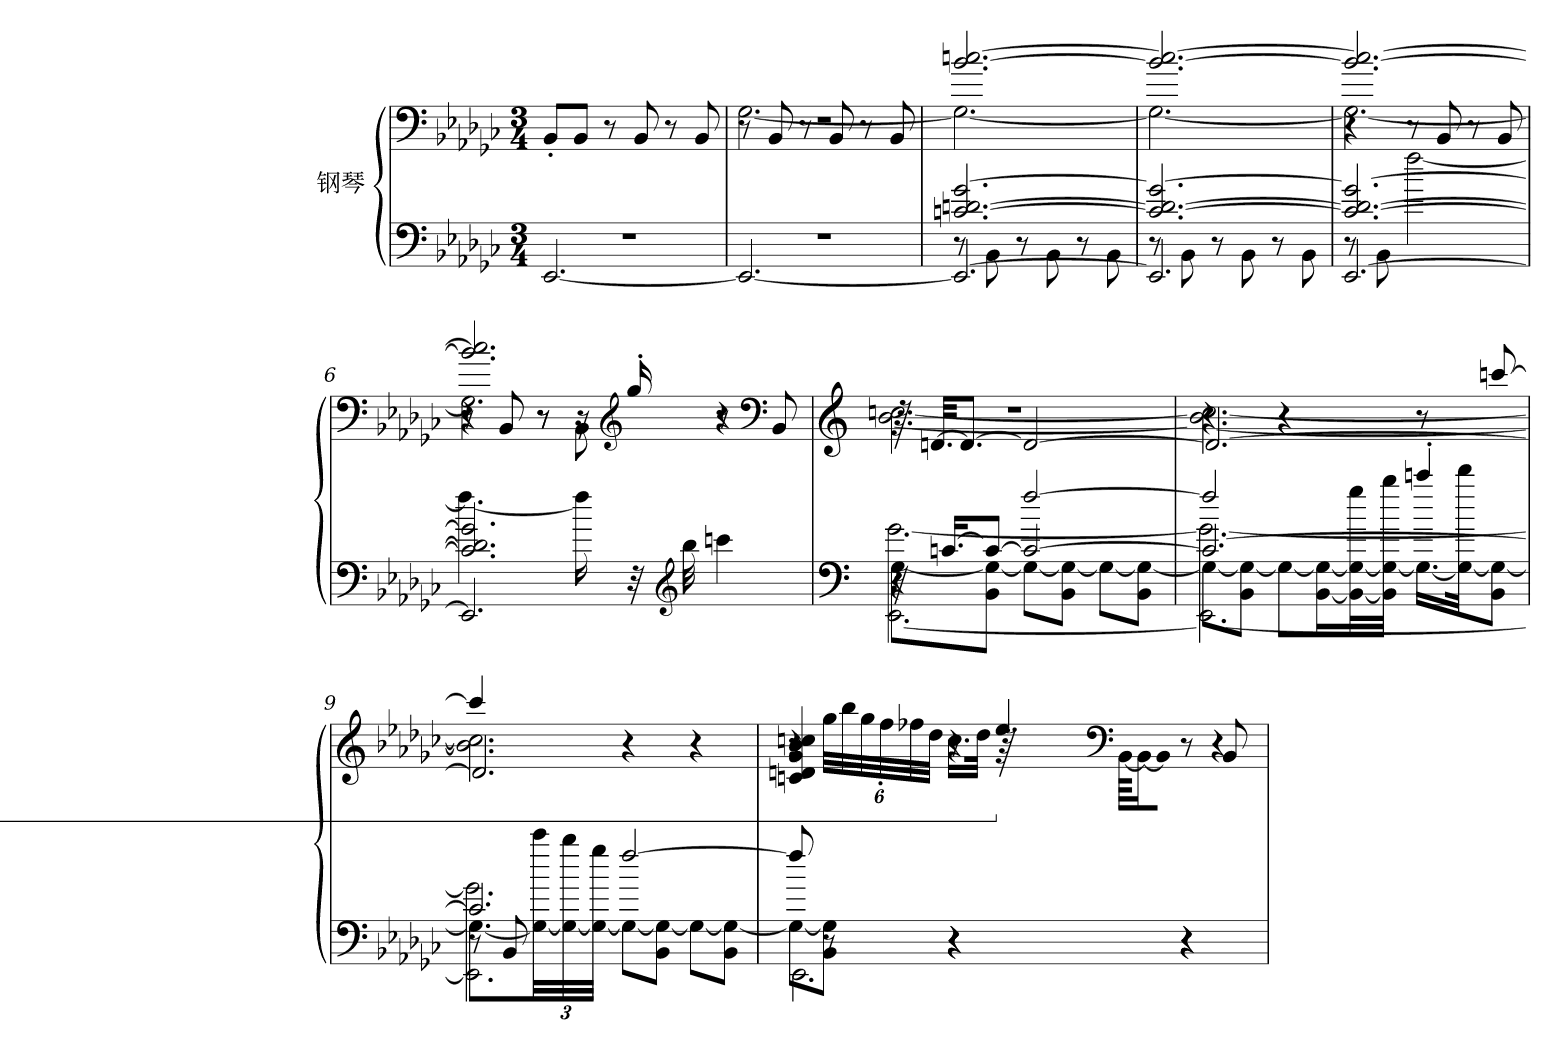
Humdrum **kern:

**kern	**kern
*part1	*part1
*staff2	*staff1
*I"钢琴	*
*clefF4	*clefF4
*k[b-e-a-d-g-c-]	*k[b-e-a-d-g-c-]
*M3/4	*M3/4
*MM56	*MM56
=1	=1
*^	*
2.r	[2.EE-/	8BB-'/L
*	*	*MM64
.	.	8BB-/J
*	*	*MM61
.	.	8r
*	*	*MM59
.	.	8BB-/
*	*	*MM62
.	.	8r
*	*	*MM57
.	.	8BB-/
=2	=2	=2
*	*	*MM59
*	*	*^
*	*	*	*^
2.r	2.EE-/_	2.r	[2.G-\	8r
*	*	*MM65	*	*
.	.	.	.	8BB-/
*	*	*MM62	*	*
.	.	.	.	8r
*	*	*MM55	*	*
.	.	.	.	8BB-/
*	*	*MM66	*	*
.	.	.	.	8r
*	*	*MM53	*	*
.	.	.	.	8BB-/
*v	*v	*	*	*
*	*v	*v	*v
=3	=3
*	*MM56
*^	*^
*	*^	*	*
[2.cn/ [2.dn/ [2.g-/	8r	2.EE-/_	[2.b-/ [2.ccn/	2.G-\_
.	8BB-\	.	.	.
.	8r	.	.	.
.	8BB-\	.	.	.
.	8r	.	.	.
.	8BB-\	.	.	.
=4	=4	=4	=4	=4
*	*	*	*MM65	*
2.c/_ 2.d/_ 2.g-/_	8r	2.EE-/]	2.b-/_ 2.cc/_	2.G-\_
.	8BB-\	.	.	.
.	8r	.	.	.
.	8BB-\	.	.	.
.	8r	.	.	.
.	8BB-\	.	.	.
*	*	*	*v	*v
=5	=5	=5	=5
*	*	*	*MM55
*	*	*	*^
*	*	*	*	*^
2.c/_ 2.d/_ 2.g-/_	8r	[2.EE-/	2.b-/_ 2.cc/_	2.G-\_	4r
.	8BB-\	.	.	.	.
*	*	*	*MM62	*	*
.	[2ff\	.	.	.	8r
*	*	*	*MM55	*	*
.	.	.	.	.	8BB-/
*	*	*	*MM61	*	*
.	.	.	.	.	8r
*	*	*	*MM55	*	*
.	.	.	.	.	8BB-/
*	*	*	*v	*v	*v
!!LO:LB:g=z
=6	=6	=6	=6
*	*	*	*MM61
*	*	*	*^
*	*	*	*	*^
*	*	*	*	*	*^
2.c/] 2.d/] 2.g-/]	4.ff\_	2.EE-/]	2.b-/] 2.cc/]	2.G-\]	8r	4r
.	.	.	.	.	8BB-/	.
*	*	*	*MM57	*	*	*
.	.	.	.	.	8r	8r
*	*	*	*MM59	*	*	*
.	16ff\]	.	.	.	16r	8BB-\
*	*	*	*clefG2	*	*	*
.	32r	.	.	.	16gg-'/	.
*clefG2	*	*	*	*	*	*
.	32bb-\	.	.	.	.	.
*	*	*	*MM48	*	*	*
.	4cccn\	.	.	.	8r	4r
*	*	*	*clefF4	*	*	*
*	*	*	*MM55	*	*	*
.	.	.	.	.	8BB-/	.
*v	*v	*v	*	*	*	*
*	*v	*v	*v	*v
=7	=7
*clefF4	*clefG2
*	*MM50
*^	*^
*	*^	*	*^
*	*	*^	*	*	*
4r	[8G-\L	32r	[2.EE-\ [2.g-\	2.r	[2.b-\ [2.ccn\	64r
.	.	.	.	.	.	[32.dn/KKL
.	.	[16.cn/KL	.	.	.	.
.	.	.	.	.	.	8.d/J_
.	8BB-\ 8G-\_J	8c/J_	.	.	.	.
*	*	*	*	*MM52	*	*
[2ff/	8G-\L_	2c/_	.	.	.	2d/_
.	8BB-\ 8G-\_J	.	.	.	.	.
.	8G-\L_	.	.	.	.	.
.	8BB-\ 8G-\_J	.	.	.	.	.
!!LO:LB:g=z	!!	!!
=8	=8	=8	=8	=8	=8	=8
*	*	*	*	*MM55	*	*
2ff/]	8G-\L_	2.c/_	2.EE-\_ 2.g-\_	4r	2.b-\_ 2.cc\_	2.d/_
.	8BB-\ 8G-\_J	.	.	.	.	.
*	*	*	*	*MM59	*	*
.	8G-\L_	.	.	4r	.	.
.	[16BB-\ 16G-\_L	.	.	.	.	.
.	32BB-\_ 32G-\_ 32gg-\L	.	.	.	.	.
.	32BB-\] 32G-\_ 32bb-\JJJ	.	.	.	.	.
*	*	*	*	*MM56	*	*
4cccn'/	16.G-\LL_	.	.	8r	.	.
.	32G-\_ 32ddd-\JK	.	.	.	.	.
*	*	*	*	*MM57	*	*
.	8BB-\ 8G-\_J	.	.	[8cccn/	.	.
=9	=9	=9	=9	=9	=9	=9
*	*	*	*	*MM63	*	*
8r	8.G-\L_	2.c/]	2.EE-\] 2.g-\]	4ccc/]	2.b-\] 2.cc\]	2.d/]
8BB-/	.	.	.	.	.	.
*	*Xbrackettup	*	*	*	*	*
.	48G-\_ 48ccc-\LL	.	.	.	.	.
.	48G-\_ 48bb-\	.	.	.	.	.
.	48G-\_ 48gg-\JJJ	.	.	.	.	.
*	*	*	*	*MM54	*	*
[2ff/	8G-\L_	.	.	4r	.	.
.	8BB-\ 8G-\_J	.	.	.	.	.
*	*	*	*	*MM59	*	*
.	8G-\L_	.	.	4r	.	.
.	8BB-\ 8G-\_J	.	.	.	.	.
*v	*v	*v	*v	*	*	*
!!LO:LB:g=z	!!	!!
=10	=10	=10	=10
*	*MM57	*	*
*^	*	*	*
*	*^	*	*	*
8ff/]	8G-\L_	2.EE-\	4r	8r	4cn/ 4dn/ 4g-/ 4b-/ 4ccn/
*	*	*	*	*Xbrackettup	*
8r	8BB-\ 8G-\]J	.	.	48gg-\LLL	.
.	.	.	.	48bb-\	.
.	.	.	.	48gg-\	.
.	.	.	.	48ff'\	.
.	.	.	.	48ff-X\	.
.	.	.	.	48dd-\JJJ	.
*	*	*	*MM54	*	*
4r	4r	.	8r	16.cc\LL	4r
.	.	.	.	32dd-\JJk	.
*	*	*	*	*brackettup	*
*	*	*	*MM55	*	*
.	.	.	4.ee-/	96r	.
*	*	*	*clefF4	*	*
.	.	.	.	[96BB-\KKLL	.
.	.	.	.	24BB-\_	.
.	.	.	.	16BB-\JJ]	.
*	*	*	*MM61	*	*
4r	4r	.	.	4r	8r
*	*	*	*MM56	*	*
.	.	.	.	.	8BB-/
*v	*v	*v	*	*	*
*	*v	*v	*v
=	=
*-	*-
